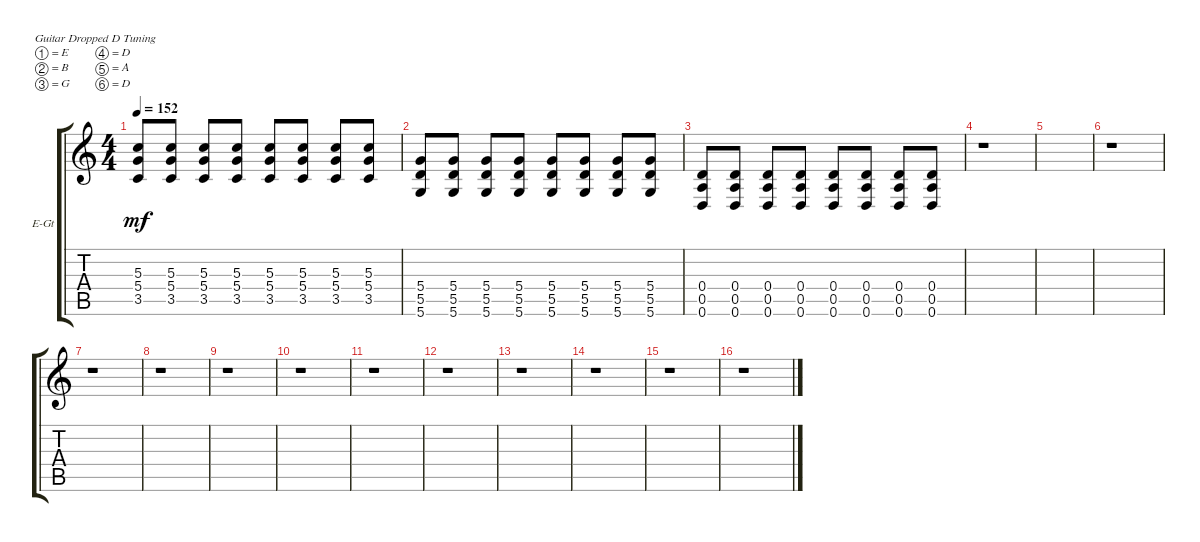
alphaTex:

\defaultSystemsLayout 4
\bracketExtendMode groupsimilarinstruments
\firstSystemTrackNameOrientation horizontal
\otherSystemsTrackNameOrientation horizontal
\track ("дисторшн" "E-Gt") {instrument distortionguitar}
\staff {score tabs}
\tuning (E4 B3 G3 D3 A2 D2)
\ts (4 4)
\tempo 152
\clef g2
\scale
0.333333
\ks c
(3.5 5.4 5.3).8{dy mf} (3.5 5.4 5.3).8 (3.5 5.4 5.3).8 (3.5 5.4 5.3).8 (3.5 5.4 5.3).8 (3.5 5.4 5.3).8 (3.5 5.4 5.3).8 (3.5 5.4 5.3).8 |
\scale
0.333333 (5.5 5.4 5.6).8 (5.5 5.4 5.6).8 (5.5 5.4 5.6).8 (5.5 5.4 5.6).8 (5.5 5.4 5.6).8 (5.5 5.4 5.6).8 (5.5 5.4 5.6).8 (5.5 5.4 5.6).8 |
\scale
0.333333 (0.4 0.5 0.6).8 (0.4 0.5 0.6).8 (0.4 0.5 0.6).8 (0.4 0.5 0.6).8 (0.4 0.5 0.6).8 (0.4 0.5 0.6).8 (0.4 0.5 0.6).8 (0.4 0.5 0.6).8 |
\scale
0.333333 r.1 |
|
\scale
0.333333 r.1 |
\scale
0.333333 r.1 |
\scale
0.333333 r.1 |
\scale
0.333333 r.1 |
\scale
0.333333 r.1 |
\scale
0.333333 r.1 |
\scale
0.333333 r.1 |
\scale
0.333333 r.1 |
\scale
0.333333 r.1 |
\scale
0.333333 r.1 |
\scale
0.333333 r.1
